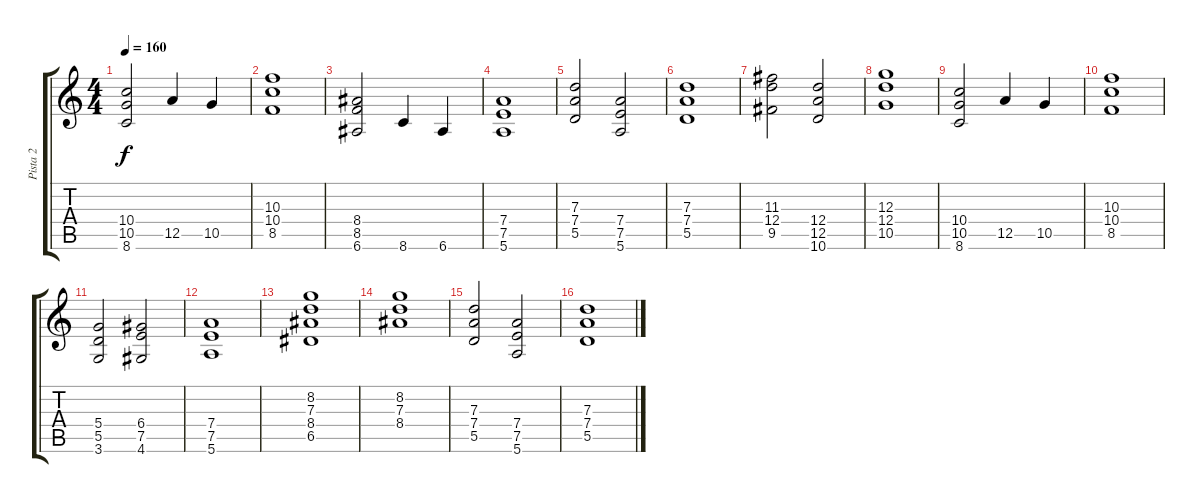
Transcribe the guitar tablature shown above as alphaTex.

\track ("Pista 2" "Pista 2") {instrument distortionguitar}
\staff {score tabs}
\tuning (E4 B3 G3 D3 A2 E2) {hide}
\ts (4 4)
\tempo 160
\clef g2
\ks c
(10.4 10.5 8.6).2{dy f} 12.5.4 10.5.4 |
(10.3 10.4 8.5).1 |
(8.4 8.5 6.6).2 8.6.4 6.6.4 |
(7.4 7.5 5.6).1 |
(7.3 7.4 5.5).2 (7.4 7.5 5.6).2 |
(7.3 7.4 5.5).1 |
(11.3 12.4 9.5).2 (12.4 12.5 10.6).2 |
(12.3 12.4 10.5).1 |
(10.4 10.5 8.6).2 12.5.4 10.5.4 |
(10.3 10.4 8.5).1 |
(5.4 5.5 3.6).2 (6.4 7.5 4.6).2 |
(7.4 7.5 5.6).1 |
(8.2 7.3 8.4 6.5).1 |
(8.2 7.3 8.4).1 |
(7.3 7.4 5.5).2 (7.4 7.5 5.6).2 |
(7.3 7.4 5.5).1
